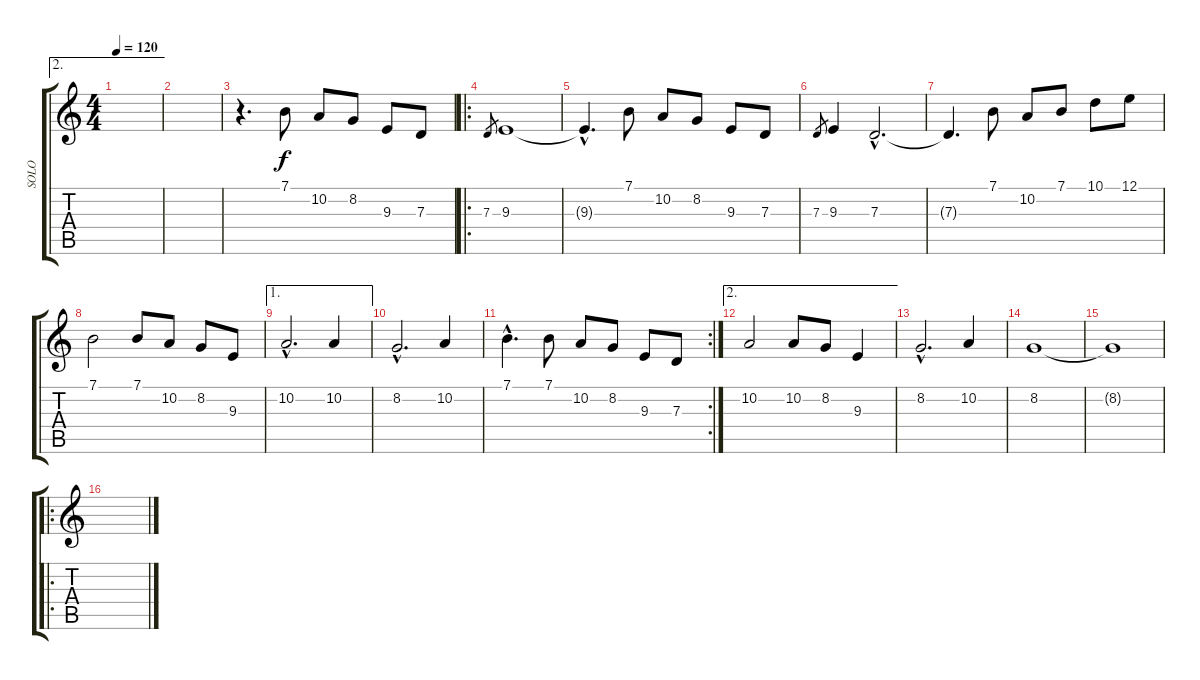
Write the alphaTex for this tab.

\track ("SOLO" "SOLO") {instrument stringensemble2}
\staff {score tabs}
\tuning (E4 B3 G3 D3 A2 E2) {hide}
\ae 2
\ts (4 4)
\tempo 120
\clef g2
\ks c
|
|
r.4{d} 7.1.8 10.2.8 8.2.8 9.3.8 7.3.8 |
\ro
7.3.8{gr} 9.3.1 |
9.3{hac t}.4{d} 7.1.8 10.2.8 8.2.8 9.3.8 7.3.8 |
7.3.8{gr} 9.3.4 7.3{hac}.2{d} |
7.3{t}.4{d} 7.1.8 10.2.8 7.1.8 10.1.8 12.1.8 |
7.1.2 7.1.8 10.2.8 8.2.8 9.3.8 |
\ae 1
10.2{hac}.2{d} 10.2.4 |
8.2{hac}.2{d} 10.2.4 |
\rc 2
7.1{hac}.4{d} 7.1.8 10.2.8 8.2.8 9.3.8 7.3.8 |
\ae 2
10.2.2 10.2.8 8.2.8 9.3.4 |
8.2{hac}.2{d} 10.2.4 |
8.2.1 |
8.2{t}.1 |
\ro
